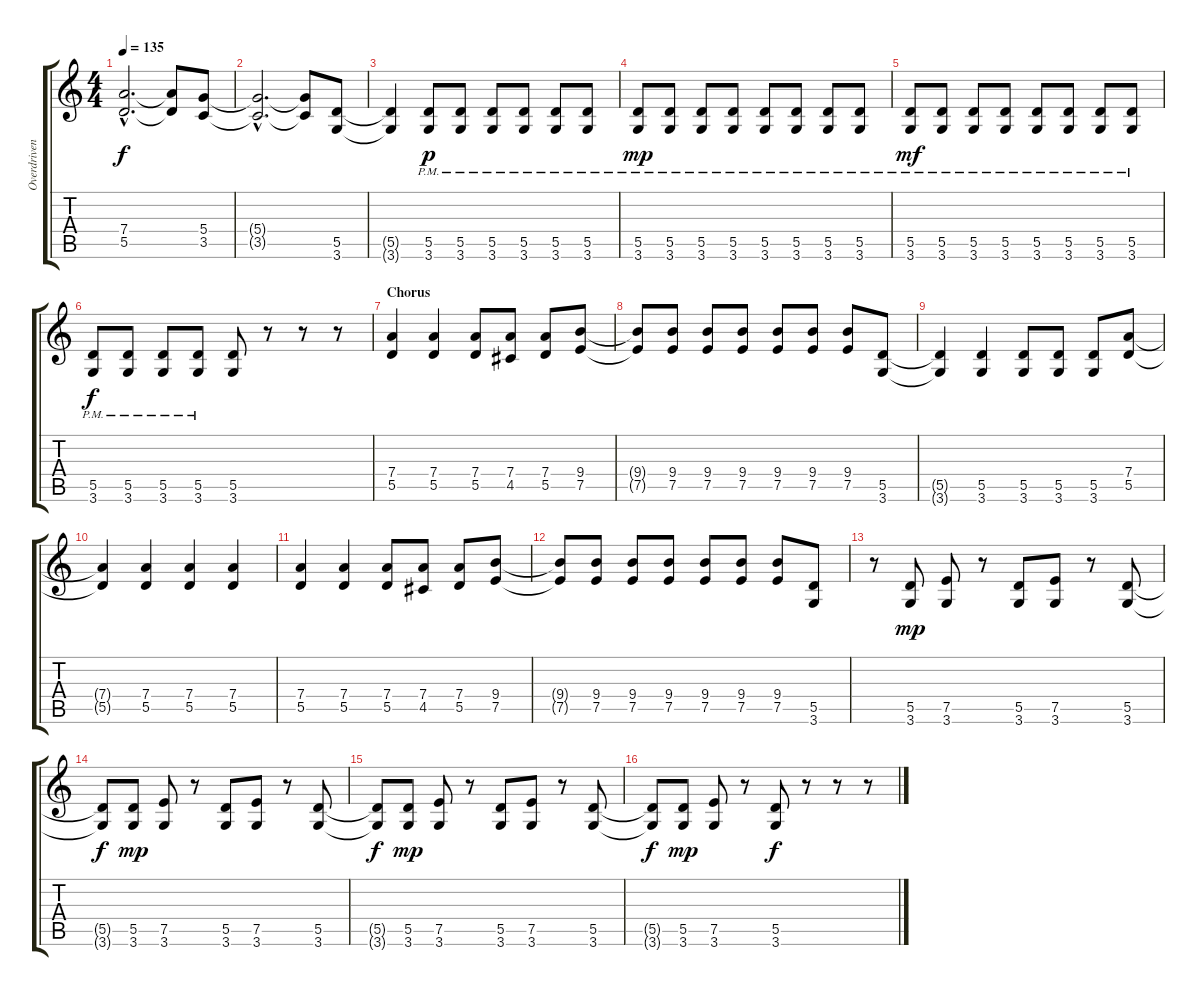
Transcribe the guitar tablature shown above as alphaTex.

\track ("Overdriven Guitar" "Overdriven") {instrument overdrivenguitar}
\staff {score tabs}
\tuning (E4 B3 G3 D3 A2 E2) {hide}
\ts (4 4)
\tempo 135
\clef g2
\ks c
(7.4{hac} 5.5{hac}).2{d dy f} (7.4{t} 5.5{t}).8 (5.4 3.5).8 |
(5.4{hac t} 3.5{hac t}).2{d} (5.4{t} 3.5{t}).8 (5.5 3.6).8 |
(5.5{t} 3.6{t}).4 (5.5{pm} 3.6{pm}).8{dy p} (5.5{pm} 3.6{pm}).8 (5.5{pm} 3.6{pm}).8 (5.5{pm} 3.6{pm}).8 (5.5{pm} 3.6{pm}).8 (5.5{pm} 3.6{pm}).8 |
(5.5{pm} 3.6{pm}).8{dy mp} (5.5{pm} 3.6{pm}).8 (5.5{pm} 3.6{pm}).8 (5.5{pm} 3.6{pm}).8 (5.5{pm} 3.6{pm}).8 (5.5{pm} 3.6{pm}).8 (5.5{pm} 3.6{pm}).8 (5.5{pm} 3.6{pm}).8 |
(5.5{pm} 3.6{pm}).8{dy mf} (5.5{pm} 3.6{pm}).8 (5.5{pm} 3.6{pm}).8 (5.5{pm} 3.6{pm}).8 (5.5{pm} 3.6{pm}).8 (5.5{pm} 3.6{pm}).8 (5.5{pm} 3.6{pm}).8 (5.5{pm} 3.6{pm}).8 |
(5.5{pm} 3.6{pm}).8{dy f} (5.5{pm} 3.6{pm}).8 (5.5{pm} 3.6{pm}).8 (5.5{pm} 3.6{pm}).8 (5.5 3.6).8 r.8 r.8 r.8 |
\section ("" "Chorus")
(7.4 5.5).4 (7.4 5.5).4 (7.4 5.5).8 (7.4 4.5).8 (7.4 5.5).8 (9.4 7.5).8 |
(9.4{t} 7.5{t}).8 (9.4 7.5).8 (9.4 7.5).8 (9.4 7.5).8 (9.4 7.5).8 (9.4 7.5).8 (9.4 7.5).8 (5.5 3.6).8 |
(5.5{t} 3.6{t}).4 (5.5 3.6).4 (5.5 3.6).8 (5.5 3.6).8 (5.5 3.6).8 (7.4 5.5).8 |
(7.4{t} 5.5{t}).4 (7.4 5.5).4 (7.4 5.5).4 (7.4 5.5).4 |
(7.4 5.5).4 (7.4 5.5).4 (7.4 5.5).8 (7.4 4.5).8 (7.4 5.5).8 (9.4 7.5).8 |
(9.4{t} 7.5{t}).8 (9.4 7.5).8 (9.4 7.5).8 (9.4 7.5).8 (9.4 7.5).8 (9.4 7.5).8 (9.4 7.5).8 (5.5 3.6).8 |
r.8 (5.5 3.6).8{dy mp} (7.5 3.6).8 r.8 (5.5 3.6).8 (7.5 3.6).8 r.8 (5.5 3.6).8 |
(5.5{t} 3.6{t}).8{dy f} (5.5 3.6).8{dy mp} (7.5 3.6).8 r.8 (5.5 3.6).8 (7.5 3.6).8 r.8 (5.5 3.6).8 |
(5.5{t} 3.6{t}).8{dy f} (5.5 3.6).8{dy mp} (7.5 3.6).8 r.8 (5.5 3.6).8 (7.5 3.6).8 r.8 (5.5 3.6).8 |
(5.5{t} 3.6{t}).8{dy f} (5.5 3.6).8{dy mp} (7.5 3.6).8 r.8 (5.5 3.6).8{dy f} r.8 r.8 r.8
